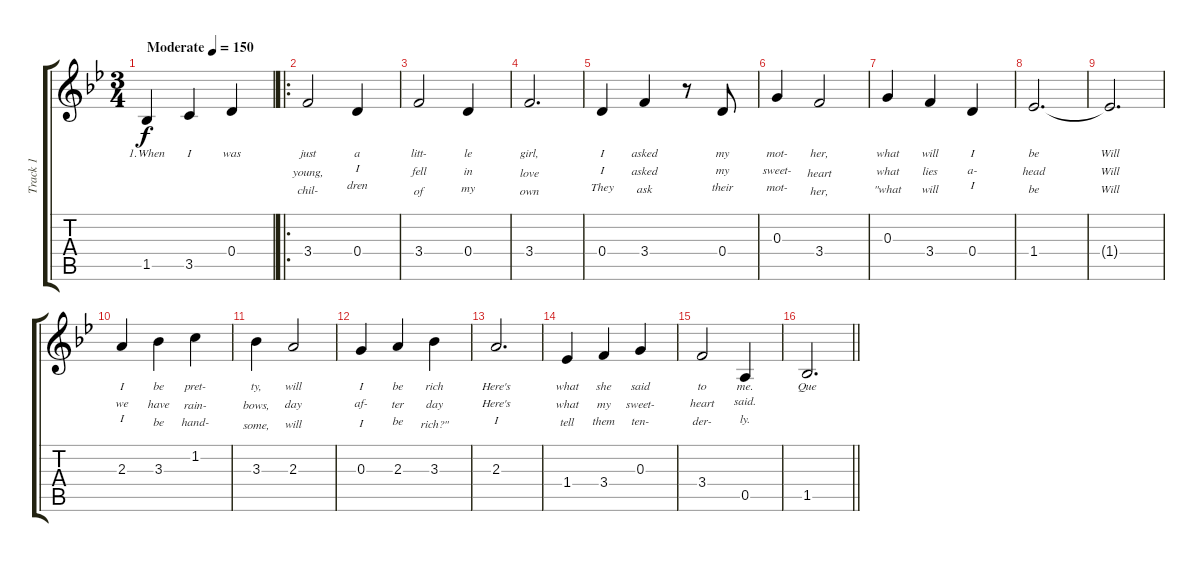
\track ("Track 1" "Track 1") {instrument electricguitarjazz}
\staff {score tabs}
\tuning (E4 B3 G3 D3 A2 E2) {hide}
\ts (3 4)
\tempo (150 "Moderate")
\clef g2
\ks bb
1.5.4{lyrics (0 "1.When") lyrics (1 "") lyrics (2 "") lyrics (3 "") lyrics (4 "") dy f instrument electricguitarjazz} 3.5.4{lyrics (0 "I") lyrics (1 "") lyrics (2 "") lyrics (3 "") lyrics (4 "")} 0.4.4{lyrics (0 "was") lyrics (1 "") lyrics (2 "") lyrics (3 "") lyrics (4 "")} |
\ro
3.4.2{lyrics (0 "just") lyrics (1 "") lyrics (2 "young,") lyrics (3 "") lyrics (4 "chil-")} 0.4.4{lyrics (0 "a") lyrics (1 "") lyrics (2 "I") lyrics (3 "") lyrics (4 "dren")} |
3.4.2{lyrics (0 "litt-") lyrics (1 "") lyrics (2 "fell") lyrics (3 "") lyrics (4 "of")} 0.4.4{lyrics (0 "le") lyrics (1 "") lyrics (2 "in") lyrics (3 "") lyrics (4 "my")} |
3.4.2{d lyrics (0 "girl,") lyrics (1 "") lyrics (2 "love") lyrics (3 "") lyrics (4 "own")} |
0.4.4{lyrics (0 "I") lyrics (1 "") lyrics (2 "I") lyrics (3 "") lyrics (4 "They")} 3.4.4{lyrics (0 "asked") lyrics (1 "") lyrics (2 "asked") lyrics (3 "") lyrics (4 "ask")} r.8 0.4.8{lyrics (0 "my") lyrics (1 "") lyrics (2 "my") lyrics (3 "") lyrics (4 "their")} |
0.3.4{lyrics (0 "mot-") lyrics (1 "") lyrics (2 "sweet-") lyrics (3 "") lyrics (4 "mot-")} 3.4.2{lyrics (0 "her,") lyrics (1 "") lyrics (2 "heart") lyrics (3 "") lyrics (4 "her,")} |
0.3.4{lyrics (0 "what") lyrics (1 "") lyrics (2 "what") lyrics (3 "") lyrics (4 "\"what")} 3.4.4{lyrics (0 "will") lyrics (1 "") lyrics (2 "lies") lyrics (3 "") lyrics (4 "will")} 0.4.4{lyrics (0 "I") lyrics (1 "") lyrics (2 "a-") lyrics (3 "") lyrics (4 "I")} |
1.4.2{d lyrics (0 "be") lyrics (1 "") lyrics (2 "head") lyrics (3 "") lyrics (4 "be")} |
1.4{t}.2{d lyrics (0 "Will") lyrics (1 "") lyrics (2 "Will") lyrics (3 "") lyrics (4 "Will")} |
2.3.4{lyrics (0 "I") lyrics (1 "") lyrics (2 "we") lyrics (3 "") lyrics (4 "I")} 3.3.4{lyrics (0 "be") lyrics (1 "") lyrics (2 "have") lyrics (3 "") lyrics (4 "be")} 1.2.4{lyrics (0 "pret-") lyrics (1 "") lyrics (2 "rain-") lyrics (3 "") lyrics (4 "hand-")} |
3.3.4{lyrics (0 "ty,") lyrics (1 "") lyrics (2 "bows,") lyrics (3 "") lyrics (4 "some,")} 2.3.2{lyrics (0 "will") lyrics (1 "") lyrics (2 "day") lyrics (3 "") lyrics (4 "will")} |
0.3.4{lyrics (0 "I") lyrics (1 "") lyrics (2 "af-") lyrics (3 "") lyrics (4 "I")} 2.3.4{lyrics (0 "be") lyrics (1 "") lyrics (2 "ter") lyrics (3 "") lyrics (4 "be")} 3.3.4{lyrics (0 "rich") lyrics (1 "") lyrics (2 "day") lyrics (3 "") lyrics (4 "rich?\"")} |
2.3.2{d lyrics (0 "Here's") lyrics (1 "") lyrics (2 "Here's") lyrics (3 "") lyrics (4 "I")} |
1.4.4{lyrics (0 "what") lyrics (1 "") lyrics (2 "what") lyrics (3 "") lyrics (4 "tell")} 3.4.4{lyrics (0 "she") lyrics (1 "") lyrics (2 "my") lyrics (3 "") lyrics (4 "them")} 0.3.4{lyrics (0 "said") lyrics (1 "") lyrics (2 "sweet-") lyrics (3 "") lyrics (4 "ten-")} |
3.4.2{lyrics (0 "to") lyrics (1 "") lyrics (2 "heart") lyrics (3 "") lyrics (4 "der-")} 0.5.4{lyrics (0 "me.") lyrics (1 "") lyrics (2 "said.") lyrics (3 "") lyrics (4 "ly.")} |
\barLineRight lightlight
1.5.2{d lyrics (0 "Que") lyrics (1 "") lyrics (2 "") lyrics (3 "") lyrics (4 "")}
